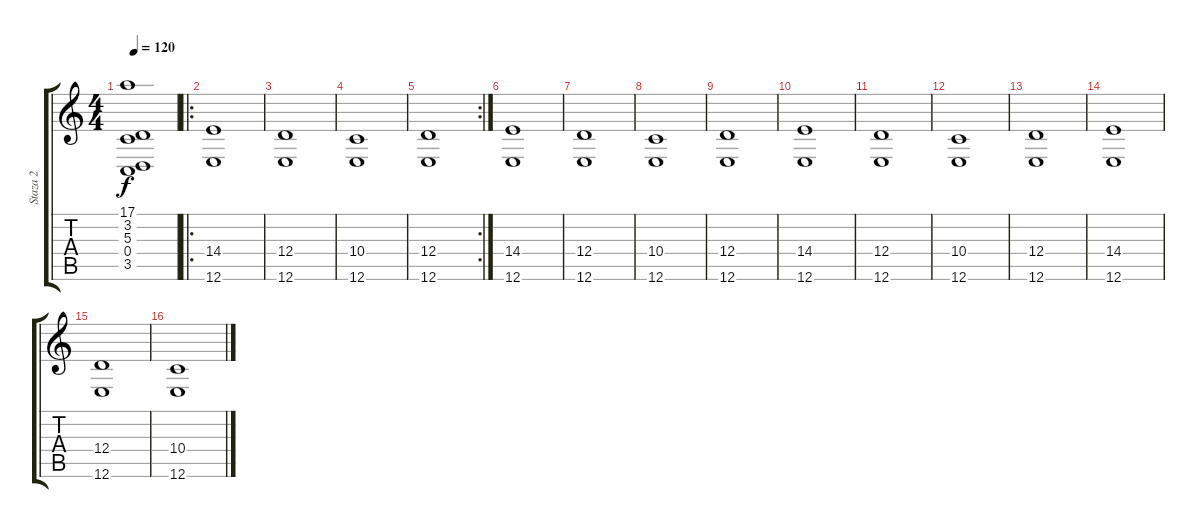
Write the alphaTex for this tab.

\track ("Staza 2" "Staza 2") {instrument synthstrings2}
\staff {score tabs}
\tuning (E4 B3 G3 D3 A2 E2) {hide}
\ts (4 4)
\tempo 120
\clef g2
\ks c
(17.1{t} 3.2{t} 5.3{t} 0.4{t} 3.5{t}).1{dy f} |
\ro
(14.4 12.6).1 |
(12.4 12.6).1 |
(10.4 12.6).1 |
\rc 2
(12.4 12.6).1 |
(14.4 12.6).1 |
(12.4 12.6).1 |
(10.4 12.6).1 |
(12.4 12.6).1 |
(14.4 12.6).1 |
(12.4 12.6).1 |
(10.4 12.6).1 |
(12.4 12.6).1 |
(14.4 12.6).1 |
(12.4 12.6).1 |
(10.4 12.6).1
